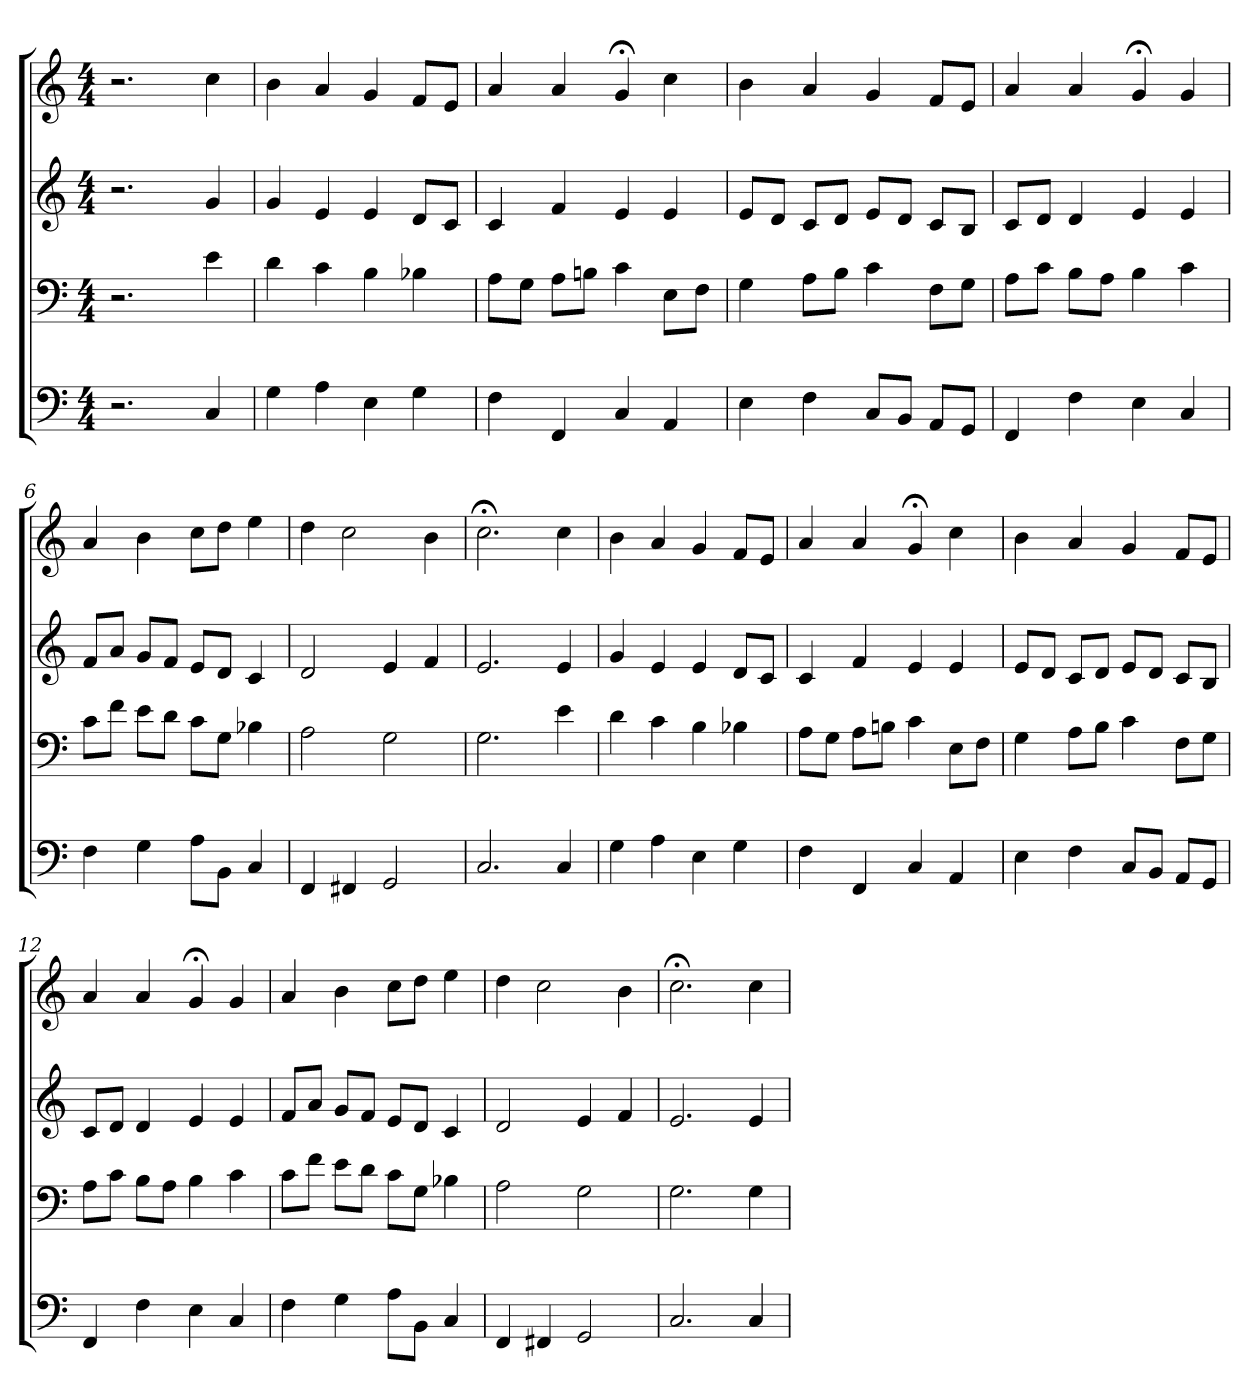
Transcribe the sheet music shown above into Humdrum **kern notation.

**kern	**kern	**kern	**kern
*part4	*part3	*part2	*part1
*staff4	*staff3	*staff2	*staff1
*clefF4	*clefF4	*clefG2	*clefG2
*k[]	*k[]	*k[]	*k[]
*C:	*C:	*C:	*C:
*M4/4	*M4/4	*M4/4	*M4/4
=1	=1	=1	=1
2.r	2.r	2.r	2.r
4C	4e	4g	4cc
=2	=2	=2	=2
4G	4d	4g	4b
4A	4c	4e	4a
4E	4B	4e	4g
4G	4B-X	8d/L	8f/L
.	.	8c/J	8e/J
=3	=3	=3	=3
4F	8A\L	4c	4a
.	8G\J	.	.
4FF	8A\L	4f	4a
.	8Bn\J	.	.
4C	4c	4e	4g;<
4AA	8E\L	4e	4cc
.	8F\J	.	.
=4	=4	=4	=4
4E	4G	8e/L	4b
.	.	8d/J	.
4F	8A\L	8c/L	4a
.	8B\J	8d/J	.
8C/L	4c	8e/L	4g
8BB/J	.	8d/J	.
8AA/L	8F\L	8c/L	8f/L
8GG/J	8G\J	8B/J	8e/J
=5	=5	=5	=5
4FF	8A\L	8c/L	4a
.	8c\J	8d/J	.
4F	8B\L	4d	4a
.	8A\J	.	.
4E	4B	4e	4g;<
4C	4c	4e	4g
=6	=6	=6	=6
4F	8c\L	8f/L	4a
.	8f\J	8a/J	.
4G	8e\L	8g/L	4b
.	8d\J	8f/J	.
8A\L	8c\L	8e/L	8cc\L
8BB\J	8G\J	8d/J	8dd\J
4C	4B-X	4c	4ee
=7	=7	=7	=7
4FF	2A	2d	4dd
4FF#X	.	.	2cc
2GG	2G	4e	.
.	.	4f	4b
=8	=8	=8	=8
2.C	2.G	2.e	2.cc;<
4C	4e	4e	4cc
=9	=9	=9	=9
4G	4d	4g	4b
4A	4c	4e	4a
4E	4B	4e	4g
4G	4B-X	8d/L	8f/L
.	.	8c/J	8e/J
=10	=10	=10	=10
4F	8A\L	4c	4a
.	8G\J	.	.
4FF	8A\L	4f	4a
.	8Bn\J	.	.
4C	4c	4e	4g;<
4AA	8E\L	4e	4cc
.	8F\J	.	.
=11	=11	=11	=11
4E	4G	8e/L	4b
.	.	8d/J	.
4F	8A\L	8c/L	4a
.	8B\J	8d/J	.
8C/L	4c	8e/L	4g
8BB/J	.	8d/J	.
8AA/L	8F\L	8c/L	8f/L
8GG/J	8G\J	8B/J	8e/J
=12	=12	=12	=12
4FF	8A\L	8c/L	4a
.	8c\J	8d/J	.
4F	8B\L	4d	4a
.	8A\J	.	.
4E	4B	4e	4g;<
4C	4c	4e	4g
=13	=13	=13	=13
4F	8c\L	8f/L	4a
.	8f\J	8a/J	.
4G	8e\L	8g/L	4b
.	8d\J	8f/J	.
8A\L	8c\L	8e/L	8cc\L
8BB\J	8G\J	8d/J	8dd\J
4C	4B-X	4c	4ee
=14	=14	=14	=14
4FF	2A	2d	4dd
4FF#X	.	.	2cc
2GG	2G	4e	.
.	.	4f	4b
=15	=15	=15	=15
2.C	2.G	2.e	2.cc;<
4C	4G	4e	4cc
=	=	=	=
*-	*-	*-	*-
